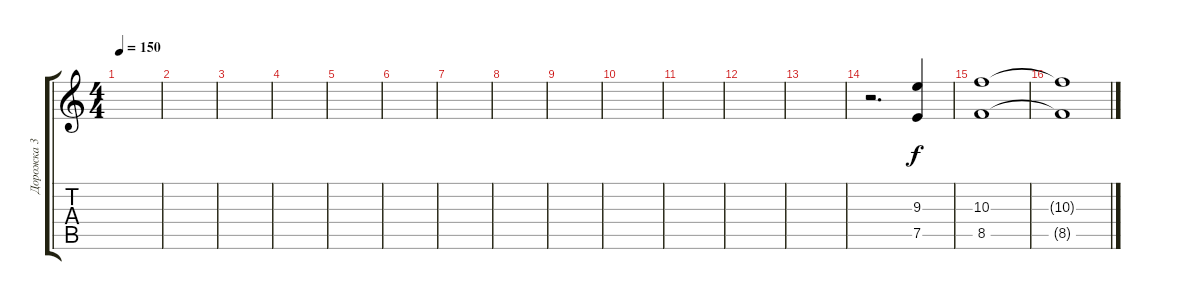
\track ("Дорожка 3" "Дорожка 3") {instrument overdrivenguitar}
\staff {score tabs}
\tuning (E4 B3 G3 D3 A2 E2) {hide}
\ts (4 4)
\tempo 150
\clef g2
\ks c
|
|
|
|
|
|
|
|
|
|
|
|
|
r.2{d} (9.3 7.5).4 |
(10.3 8.5).1 |
(10.3{t} 8.5{t}).1
